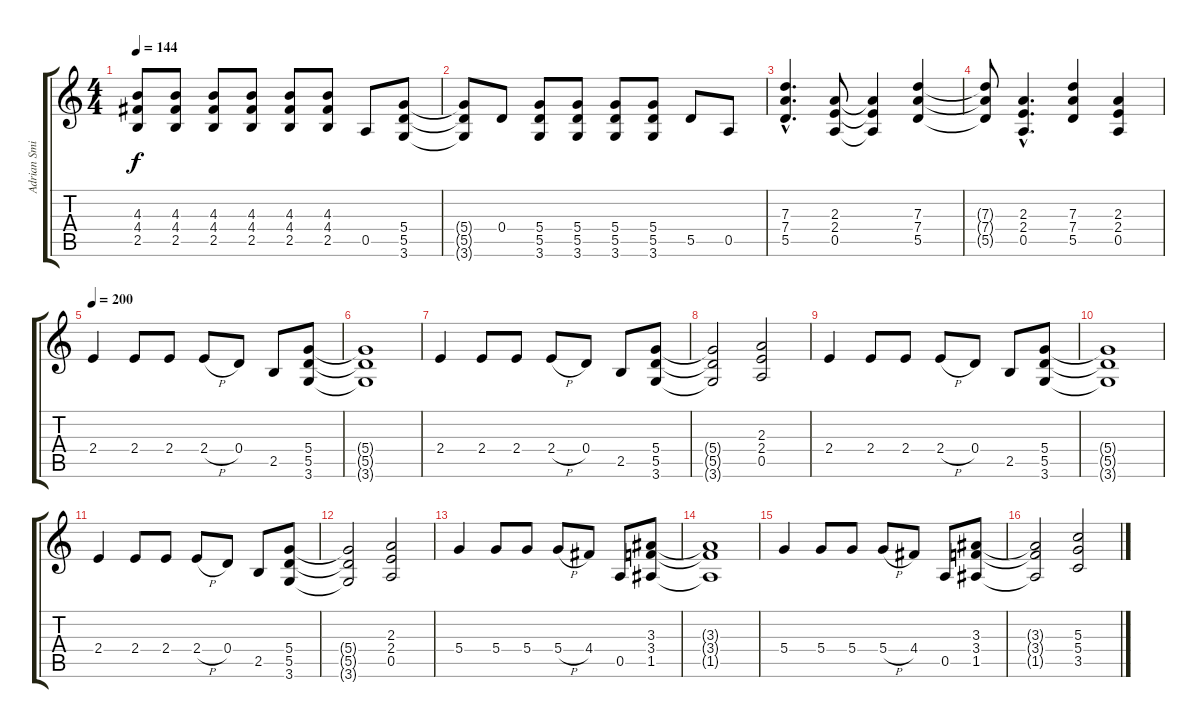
\track ("Adrian Smith" "Adrian Smi") {instrument distortionguitar}
\staff {score tabs}
\tuning (E4 B3 G3 D3 A2 E2) {hide}
\ts (4 4)
\tempo 144
\clef g2
\ks c
(4.3{t} 4.4{t} 2.5{t}).8{dy f} (4.3 4.4 2.5).8 (4.3 4.4 2.5).8 (4.3 4.4 2.5).8 (4.3 4.4 2.5).8 (4.3 4.4 2.5).8 0.5.8 (5.4 5.5 3.6).8 |
(5.4{t} 5.5{t} 3.6{t}).8 0.4.8 (5.4 5.5 3.6).8 (5.4 5.5 3.6).8 (5.4 5.5 3.6).8 (5.4 5.5 3.6).8 5.5.8 0.5.8 |
(7.3{hac} 7.4{hac} 5.5{hac}).4{d} (2.3 2.4 0.5).8 (2.3{t} 2.4{t} 0.5{t}).4 (7.3 7.4 5.5).4 |
(7.3{t} 7.4{t} 5.5{t}).8 (2.3{hac} 2.4{hac} 0.5{hac}).4{d} (7.3 7.4 5.5).4 (2.3 2.4 0.5).4 |
\tempo 200
2.4.4 2.4.8 2.4.8 2.4{h}.8 0.4.8 2.5.8 (5.4 5.5 3.6).8 |
(5.4{t} 5.5{t} 3.6{t}).1 |
2.4.4 2.4.8 2.4.8 2.4{h}.8 0.4.8 2.5.8 (5.4 5.5 3.6).8 |
(5.4{t} 5.5{t} 3.6{t}).2 (2.3 2.4 0.5).2 |
2.4.4 2.4.8 2.4.8 2.4{h}.8 0.4.8 2.5.8 (5.4 5.5 3.6).8 |
(5.4{t} 5.5{t} 3.6{t}).1 |
2.4.4 2.4.8 2.4.8 2.4{h}.8 0.4.8 2.5.8 (5.4 5.5 3.6).8 |
(5.4{t} 5.5{t} 3.6{t}).2 (2.3 2.4 0.5).2 |
5.4.4 5.4.8 5.4.8 5.4{h}.8 4.4.8 0.5.8 (3.3 3.4 1.5).8 |
(3.3{t} 3.4{t} 1.5{t}).1 |
5.4.4 5.4.8 5.4.8 5.4{h}.8 4.4.8 0.5.8 (3.3 3.4 1.5).8 |
(3.3{t} 3.4{t} 1.5{t}).2 (5.3 5.4 3.5).2
